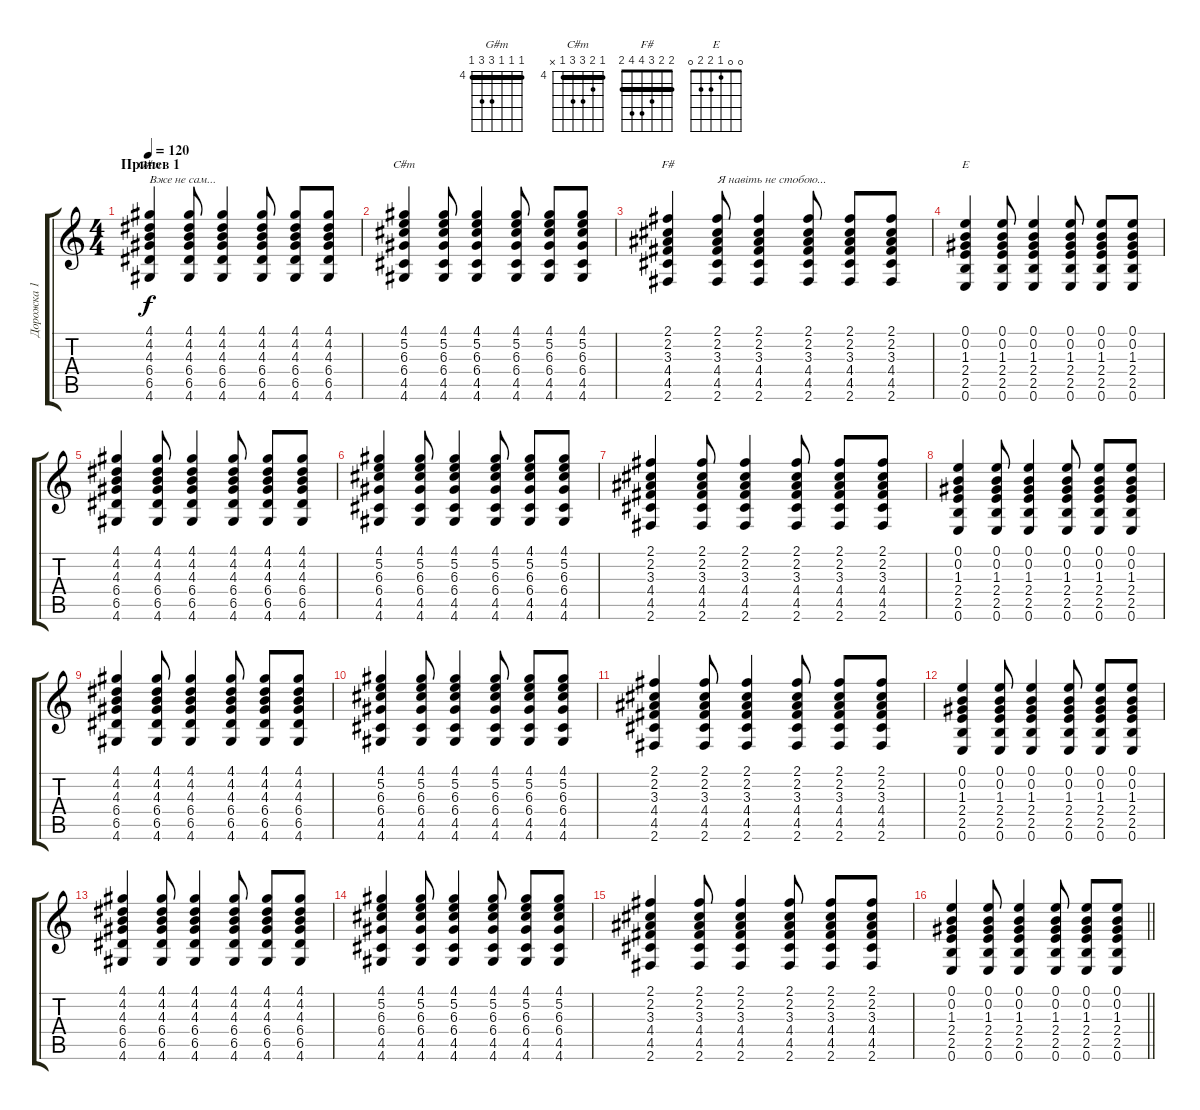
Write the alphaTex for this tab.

\track ("Дорожка 1" "Дорожка 1") {instrument acousticguitarsteel}
\staff {score tabs}
\tuning (E4 B3 G3 D3 A2 E2) {hide}
\chord ("G#m" 4 4 4 6 6 4) {firstfret 4 barre 4}
\chord ("C#m" 4 5 6 6 4 x) {firstfret 4 barre 4}
\chord ("F#" 2 2 3 4 4 2) {barre 2}
\chord ("E" 0 0 1 2 2 0)
\ts (4 4)
\section ("" "Припев 1")
\tempo 120
\clef g2
\ks c
(4.1 4.2 4.3 6.4 6.5 4.6).4{ch "G#m" txt "Вже не сам..." dy f} (4.1 4.2 4.3 6.4 6.5 4.6).8 (4.1 4.2 4.3 6.4 6.5 4.6).4 (4.1 4.2 4.3 6.4 6.5 4.6).8 (4.1 4.2 4.3 6.4 6.5 4.6).8 (4.1 4.2 4.3 6.4 6.5 4.6).8 |
(4.1 5.2 6.3 6.4 4.5 4.6).4{ch "C#m"} (4.1 5.2 6.3 6.4 4.5 4.6).8 (4.1 5.2 6.3 6.4 4.5 4.6).4 (4.1 5.2 6.3 6.4 4.5 4.6).8 (4.1 5.2 6.3 6.4 4.5 4.6).8 (4.1 5.2 6.3 6.4 4.5 4.6).8 |
(2.1 2.2 3.3 4.4 4.5 2.6).4{ch "F#"} (2.1 2.2 3.3 4.4 4.5 2.6).8{txt "Я навіть не стобою..."} (2.1 2.2 3.3 4.4 4.5 2.6).4 (2.1 2.2 3.3 4.4 4.5 2.6).8 (2.1 2.2 3.3 4.4 4.5 2.6).8 (2.1 2.2 3.3 4.4 4.5 2.6).8 |
(0.1 0.2 1.3 2.4 2.5 0.6).4{ch "E"} (0.1 0.2 1.3 2.4 2.5 0.6).8 (0.1 0.2 1.3 2.4 2.5 0.6).4 (0.1 0.2 1.3 2.4 2.5 0.6).8 (0.1 0.2 1.3 2.4 2.5 0.6).8 (0.1 0.2 1.3 2.4 2.5 0.6).8 |
(4.1 4.2 4.3 6.4 6.5 4.6).4 (4.1 4.2 4.3 6.4 6.5 4.6).8 (4.1 4.2 4.3 6.4 6.5 4.6).4 (4.1 4.2 4.3 6.4 6.5 4.6).8 (4.1 4.2 4.3 6.4 6.5 4.6).8 (4.1 4.2 4.3 6.4 6.5 4.6).8 |
(4.1 5.2 6.3 6.4 4.5 4.6).4 (4.1 5.2 6.3 6.4 4.5 4.6).8 (4.1 5.2 6.3 6.4 4.5 4.6).4 (4.1 5.2 6.3 6.4 4.5 4.6).8 (4.1 5.2 6.3 6.4 4.5 4.6).8 (4.1 5.2 6.3 6.4 4.5 4.6).8 |
(2.1 2.2 3.3 4.4 4.5 2.6).4 (2.1 2.2 3.3 4.4 4.5 2.6).8 (2.1 2.2 3.3 4.4 4.5 2.6).4 (2.1 2.2 3.3 4.4 4.5 2.6).8 (2.1 2.2 3.3 4.4 4.5 2.6).8 (2.1 2.2 3.3 4.4 4.5 2.6).8 |
(0.1 0.2 1.3 2.4 2.5 0.6).4 (0.1 0.2 1.3 2.4 2.5 0.6).8 (0.1 0.2 1.3 2.4 2.5 0.6).4 (0.1 0.2 1.3 2.4 2.5 0.6).8 (0.1 0.2 1.3 2.4 2.5 0.6).8 (0.1 0.2 1.3 2.4 2.5 0.6).8 |
(4.1 4.2 4.3 6.4 6.5 4.6).4 (4.1 4.2 4.3 6.4 6.5 4.6).8 (4.1 4.2 4.3 6.4 6.5 4.6).4 (4.1 4.2 4.3 6.4 6.5 4.6).8 (4.1 4.2 4.3 6.4 6.5 4.6).8 (4.1 4.2 4.3 6.4 6.5 4.6).8 |
(4.1 5.2 6.3 6.4 4.5 4.6).4 (4.1 5.2 6.3 6.4 4.5 4.6).8 (4.1 5.2 6.3 6.4 4.5 4.6).4 (4.1 5.2 6.3 6.4 4.5 4.6).8 (4.1 5.2 6.3 6.4 4.5 4.6).8 (4.1 5.2 6.3 6.4 4.5 4.6).8 |
(2.1 2.2 3.3 4.4 4.5 2.6).4 (2.1 2.2 3.3 4.4 4.5 2.6).8 (2.1 2.2 3.3 4.4 4.5 2.6).4 (2.1 2.2 3.3 4.4 4.5 2.6).8 (2.1 2.2 3.3 4.4 4.5 2.6).8 (2.1 2.2 3.3 4.4 4.5 2.6).8 |
(0.1 0.2 1.3 2.4 2.5 0.6).4 (0.1 0.2 1.3 2.4 2.5 0.6).8 (0.1 0.2 1.3 2.4 2.5 0.6).4 (0.1 0.2 1.3 2.4 2.5 0.6).8 (0.1 0.2 1.3 2.4 2.5 0.6).8 (0.1 0.2 1.3 2.4 2.5 0.6).8 |
(4.1 4.2 4.3 6.4 6.5 4.6).4 (4.1 4.2 4.3 6.4 6.5 4.6).8 (4.1 4.2 4.3 6.4 6.5 4.6).4 (4.1 4.2 4.3 6.4 6.5 4.6).8 (4.1 4.2 4.3 6.4 6.5 4.6).8 (4.1 4.2 4.3 6.4 6.5 4.6).8 |
(4.1 5.2 6.3 6.4 4.5 4.6).4 (4.1 5.2 6.3 6.4 4.5 4.6).8 (4.1 5.2 6.3 6.4 4.5 4.6).4 (4.1 5.2 6.3 6.4 4.5 4.6).8 (4.1 5.2 6.3 6.4 4.5 4.6).8 (4.1 5.2 6.3 6.4 4.5 4.6).8 |
(2.1 2.2 3.3 4.4 4.5 2.6).4 (2.1 2.2 3.3 4.4 4.5 2.6).8 (2.1 2.2 3.3 4.4 4.5 2.6).4 (2.1 2.2 3.3 4.4 4.5 2.6).8 (2.1 2.2 3.3 4.4 4.5 2.6).8 (2.1 2.2 3.3 4.4 4.5 2.6).8 |
\barLineRight lightlight
(0.1 0.2 1.3 2.4 2.5 0.6).4 (0.1 0.2 1.3 2.4 2.5 0.6).8 (0.1 0.2 1.3 2.4 2.5 0.6).4 (0.1 0.2 1.3 2.4 2.5 0.6).8 (0.1 0.2 1.3 2.4 2.5 0.6).8 (0.1 0.2 1.3 2.4 2.5 0.6).8
